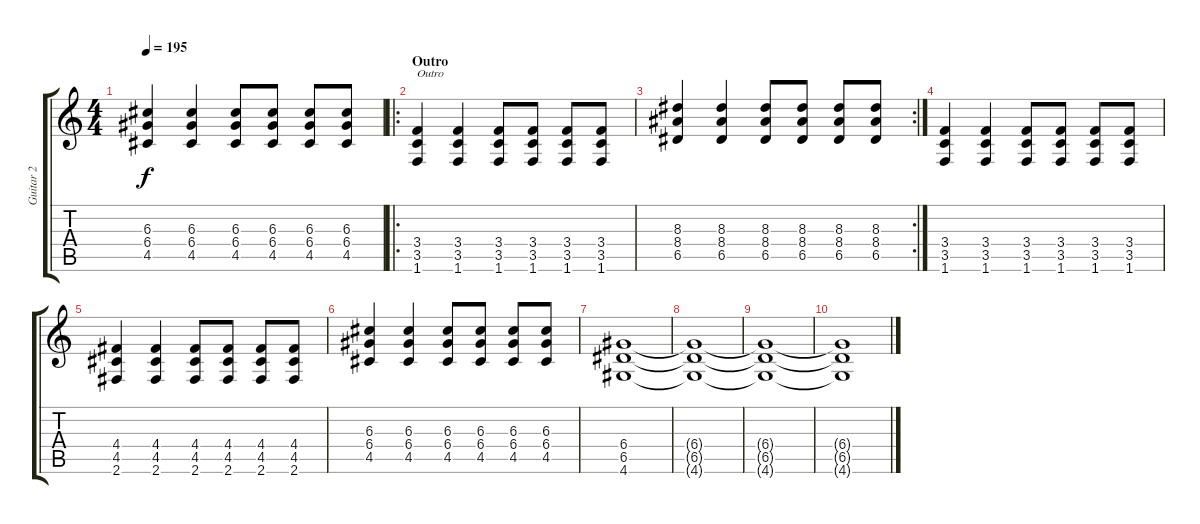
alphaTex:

\track ("Guitar 2" "Guitar 2") {instrument distortionguitar}
\staff {score tabs}
\tuning (E4 B3 G3 D3 A2 E2) {hide}
\ts (4 4)
\tempo 195
\clef g2
\ks c
(6.3 6.4 4.5).4{dy f} (6.3 6.4 4.5).4 (6.3 6.4 4.5).8 (6.3 6.4 4.5).8 (6.3 6.4 4.5).8 (6.3 6.4 4.5).8 |
\ro
\section ("" "Outro")
(3.4 3.5 1.6).4{txt "Outro"} (3.4 3.5 1.6).4 (3.4 3.5 1.6).8 (3.4 3.5 1.6).8 (3.4 3.5 1.6).8 (3.4 3.5 1.6).8 |
\rc 2
(8.3 8.4 6.5).4 (8.3 8.4 6.5).4 (8.3 8.4 6.5).8 (8.3 8.4 6.5).8 (8.3 8.4 6.5).8 (8.3 8.4 6.5).8 |
(3.4 3.5 1.6).4 (3.4 3.5 1.6).4 (3.4 3.5 1.6).8 (3.4 3.5 1.6).8 (3.4 3.5 1.6).8 (3.4 3.5 1.6).8 |
(4.4 4.5 2.6).4 (4.4 4.5 2.6).4 (4.4 4.5 2.6).8 (4.4 4.5 2.6).8 (4.4 4.5 2.6).8 (4.4 4.5 2.6).8 |
(6.3 6.4 4.5).4 (6.3 6.4 4.5).4 (6.3 6.4 4.5).8 (6.3 6.4 4.5).8 (6.3 6.4 4.5).8 (6.3 6.4 4.5).8 |
(6.4 6.5 4.6).1 |
(6.4{t} 6.5{t} 4.6{t}).1 |
(6.4{t} 6.5{t} 4.6{t}).1 |
(6.4{t} 6.5{t} 4.6{t}).1
